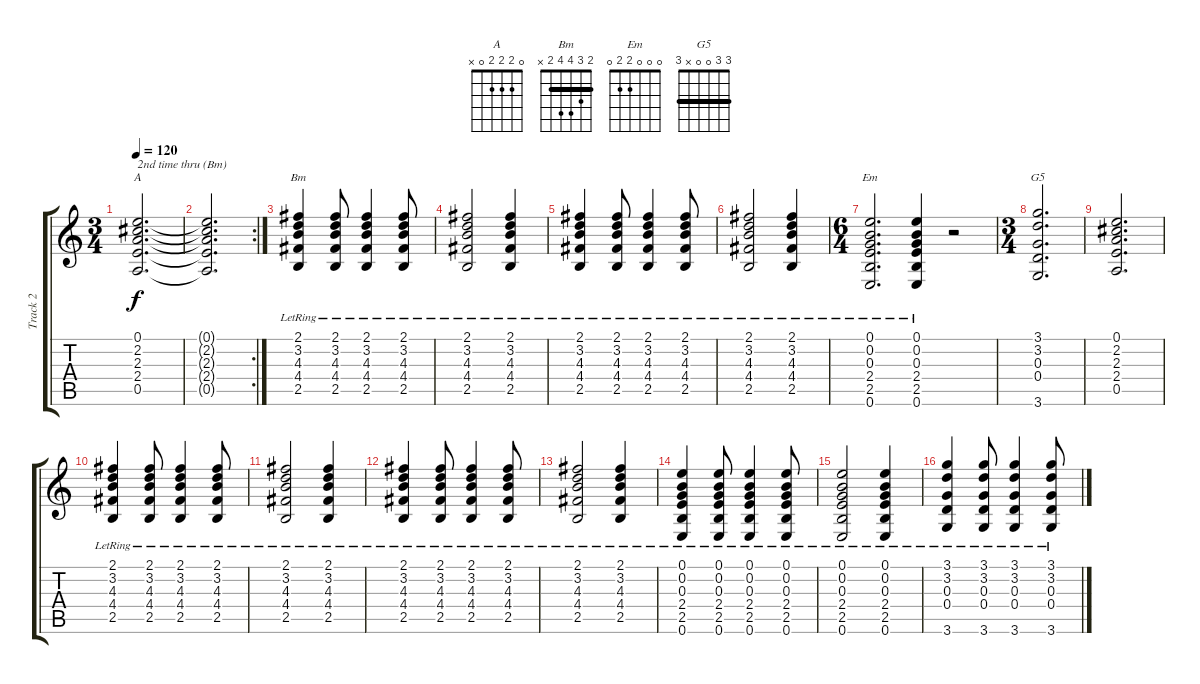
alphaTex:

\track ("Track 2" "Track 2") {instrument acousticguitarsteel}
\staff {score tabs}
\tuning (E4 B3 G3 D3 A2 E2) {hide}
\chord ("A" 0 2 2 2 0 x)
\chord ("Bm" 2 3 4 4 2 x) {barre 2}
\chord ("Em" 0 0 0 2 2 0)
\chord ("G5" 3 3 0 0 x 3) {barre 3}
\ts (3 4)
\tempo 120
\clef g2
\ks c
(0.1 2.2 2.3 2.4 0.5).2{d ch "A" txt "2nd time thru (Bm)" dy f} |
\rc 2
(0.1{t} 2.2{t} 2.3{t} 2.4{t} 0.5{t}).2{d} |
(2.1{lr} 3.2{lr} 4.3{lr} 4.4{lr} 2.5{lr}).4{ch "Bm"} (2.1{lr} 3.2{lr} 4.3{lr} 4.4{lr} 2.5{lr}).8 (2.1{lr} 3.2{lr} 4.3{lr} 4.4{lr} 2.5{lr}).4 (2.1{lr} 3.2{lr} 4.3{lr} 4.4{lr} 2.5{lr}).8 |
(2.1{lr} 3.2{lr} 4.3{lr} 4.4{lr} 2.5{lr}).2 (2.1{lr} 3.2{lr} 4.3{lr} 4.4{lr} 2.5{lr}).4 |
(2.1{lr} 3.2{lr} 4.3{lr} 4.4{lr} 2.5{lr}).4 (2.1{lr} 3.2{lr} 4.3{lr} 4.4{lr} 2.5{lr}).8 (2.1{lr} 3.2{lr} 4.3{lr} 4.4{lr} 2.5{lr}).4 (2.1{lr} 3.2{lr} 4.3{lr} 4.4{lr} 2.5{lr}).8 |
(2.1{lr} 3.2{lr} 4.3{lr} 4.4{lr} 2.5{lr}).2 (2.1{lr} 3.2{lr} 4.3{lr} 4.4{lr} 2.5{lr}).4 |
\ts (6 4)
(0.1{lr} 0.2{lr} 0.3{lr} 2.4{lr} 2.5{lr} 0.6{lr}).2{d ch "Em"} (0.1{lr} 0.2{lr} 0.3{lr} 2.4{lr} 2.5{lr} 0.6{lr}).4 r.2 |
\ts (3 4)
(3.1 3.2 0.3 0.4 3.6).2{d ch "G5"} |
(0.1 2.2 2.3 2.4 0.5).2{d} |
(2.1{lr} 3.2{lr} 4.3{lr} 4.4{lr} 2.5{lr}).4 (2.1{lr} 3.2{lr} 4.3{lr} 4.4{lr} 2.5{lr}).8 (2.1{lr} 3.2{lr} 4.3{lr} 4.4{lr} 2.5{lr}).4 (2.1{lr} 3.2{lr} 4.3{lr} 4.4{lr} 2.5{lr}).8 |
(2.1{lr} 3.2{lr} 4.3{lr} 4.4{lr} 2.5{lr}).2 (2.1{lr} 3.2{lr} 4.3{lr} 4.4{lr} 2.5{lr}).4 |
(2.1{lr} 3.2{lr} 4.3{lr} 4.4{lr} 2.5{lr}).4 (2.1{lr} 3.2{lr} 4.3{lr} 4.4{lr} 2.5{lr}).8 (2.1{lr} 3.2{lr} 4.3{lr} 4.4{lr} 2.5{lr}).4 (2.1{lr} 3.2{lr} 4.3{lr} 4.4{lr} 2.5{lr}).8 |
(2.1{lr} 3.2{lr} 4.3{lr} 4.4{lr} 2.5{lr}).2 (2.1{lr} 3.2{lr} 4.3{lr} 4.4{lr} 2.5{lr}).4 |
(0.1{lr} 0.2{lr} 0.3{lr} 2.4{lr} 2.5{lr} 0.6{lr}).4 (0.1{lr} 0.2{lr} 0.3{lr} 2.4{lr} 2.5{lr} 0.6{lr}).8 (0.1{lr} 0.2{lr} 0.3{lr} 2.4{lr} 2.5{lr} 0.6{lr}).4 (0.1{lr} 0.2{lr} 0.3{lr} 2.4{lr} 2.5{lr} 0.6{lr}).8 |
(0.1{lr} 0.2{lr} 0.3{lr} 2.4{lr} 2.5{lr} 0.6{lr}).2 (0.1{lr} 0.2{lr} 0.3{lr} 2.4{lr} 2.5{lr} 0.6{lr}).4 |
(3.1{lr} 3.2{lr} 0.3{lr} 0.4{lr} 3.6{lr}).4 (3.1{lr} 3.2{lr} 0.3{lr} 0.4{lr} 3.6{lr}).8 (3.1{lr} 3.2{lr} 0.3{lr} 0.4{lr} 3.6{lr}).4 (3.1{lr} 3.2{lr} 0.3{lr} 0.4{lr} 3.6{lr}).8
